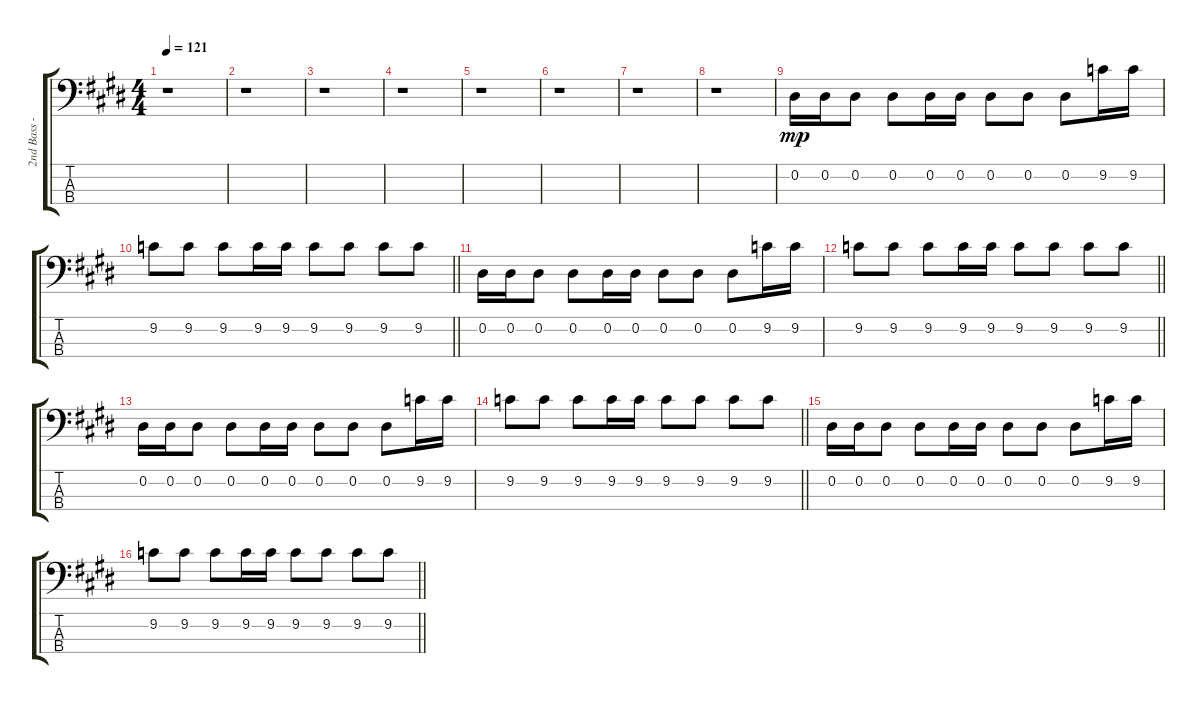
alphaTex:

\track ("2nd Bass - Peter Hook" "2nd Bass -") {instrument electricbasspick}
\staff {score tabs}
\tuning (Ab2 Eb2 Bb1 F1) {hide}
\ts (4 4)
\tempo 121
\clef f4
\ks c#minor
r.1{dy mp} |
\ks e
r.1 |
\ks c#minor
r.1 |
r.1 |
r.1 |
\ks e
r.1 |
\ks c#minor
r.1 |
r.1 |
\ks e
0.2.16 0.2.16 0.2.8 0.2.8 0.2.16 0.2.16 0.2.8 0.2.8 0.2.8 9.2.16 9.2.16 |
\barLineRight lightlight
\ks c#minor
9.2.8 9.2.8 9.2.8 9.2.16 9.2.16 9.2.8 9.2.8 9.2.8 9.2.8 |
\ks e
0.2.16 0.2.16 0.2.8 0.2.8 0.2.16 0.2.16 0.2.8 0.2.8 0.2.8 9.2.16 9.2.16 |
\barLineRight lightlight
\ks c#minor
9.2.8 9.2.8 9.2.8 9.2.16 9.2.16 9.2.8 9.2.8 9.2.8 9.2.8 |
\ks e
0.2.16 0.2.16 0.2.8 0.2.8 0.2.16 0.2.16 0.2.8 0.2.8 0.2.8 9.2.16 9.2.16 |
\barLineRight lightlight
\ks c#minor
9.2.8 9.2.8 9.2.8 9.2.16 9.2.16 9.2.8 9.2.8 9.2.8 9.2.8 |
\ks e
0.2.16 0.2.16 0.2.8 0.2.8 0.2.16 0.2.16 0.2.8 0.2.8 0.2.8 9.2.16 9.2.16 |
\barLineRight lightlight
\ks c#minor
9.2.8 9.2.8 9.2.8 9.2.16 9.2.16 9.2.8 9.2.8 9.2.8 9.2.8
